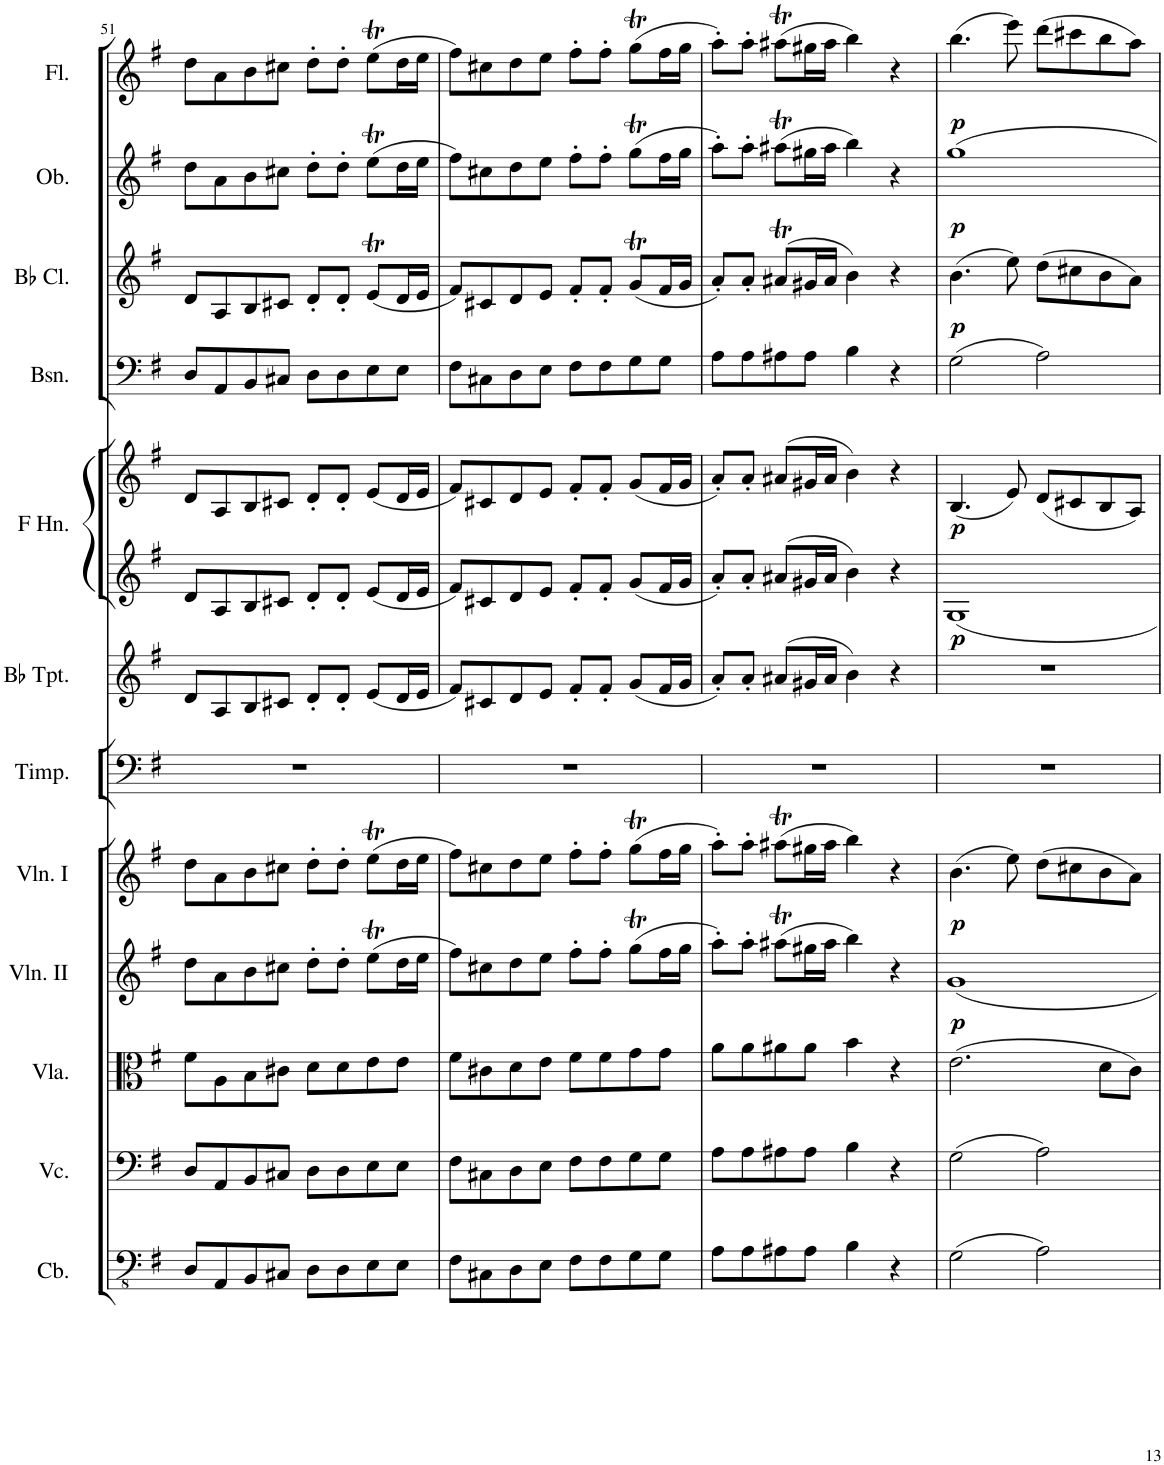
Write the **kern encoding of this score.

**kern	**kern	**kern	**kern	**dynam	**kern	**dynam	**kern	**kern	**kern	**kern	**dynam	**kern	**kern	**dynam	**kern	**dynam	**kern	**dynam
*part12	*part11	*part10	*part9	*part9	*part8	*part8	*part7	*part6	*part5	*part5	*part5	*part4	*part3	*part3	*part2	*part2	*part1	*part1
*staff13	*staff12	*staff11	*staff10	*staff10	*staff9	*staff9	*staff8	*staff7	*staff6	*staff5	*staff5/6	*staff4	*staff3	*staff3	*staff2	*staff2	*staff1	*staff1
*I"Contrabasses	*I"Violoncellos	*I"Violas	*I"Violins II	*	*I"Violins I	*	*I"Timpani	*I"Trumpets in Bb	*I"Horns in F	*	*	*I"Bassoons	*I"Clarinets in Bb	*	*I"Oboes	*	*I"Flutes	*
*I'Cb.	*I'Vc.	*I'Vla.	*I'Vln. II	*	*I'Vln. I	*	*I'Timp.	*	*	*	*	*I'Bsn.	*	*	*I'Ob.	*	*I'Fl.	*
!!LO:PB:g=z
*clefFv4	*clefF4	*clefC3	*clefG2	*	*clefG2	*	*clefF4	*clefG2	*clefG2	*clefG2	*	*clefF4	*clefG2	*	*clefG2	*	*clefG2	*
*	*	*	*	*	*	*	*	*ITrd1c2	*ITrd4c7	*ITrd4c7	*	*	*ITrd1c2	*	*	*	*	*
*k[f#]	*k[f#]	*k[f#]	*k[f#]	*	*k[f#]	*	*k[f#]	*k[f#]	*k[f#]	*k[f#]	*	*k[f#]	*k[f#]	*	*k[f#]	*	*k[f#]	*
*M4/4	*M4/4	*M4/4	*M4/4	*	*M4/4	*	*M4/4	*M4/4	*M4/4	*M4/4	*	*M4/4	*M4/4	*	*M4/4	*	*M4/4	*
=51	=51	=51	=51	=51	=51	=51	=51	=51	=51	=51	=51	=51	=51	=51	=51	=51	=51	=51
8DD/L	8D/L	8f#\L	8dd\L	.	8dd\L	.	1r	8d/L	8d/L	8d/L	.	8D/L	8d/L	.	8dd\L	.	8dd\L	.
8AAA/	8AA/	8A\	8a\	.	8a\	.	.	8A/	8A/	8A/	.	8AA/	8A/	.	8a\	.	8a\	.
8BBB/	8BB/	8B\	8b\	.	8b\	.	.	8B/	8B/	8B/	.	8BB/	8B/	.	8b\	.	8b\	.
8CC#X/J	8C#X/J	8c#X\J	8cc#X\J	.	8cc#X\J	.	.	8c#X/J	8c#X/J	8c#X/J	.	8C#X/J	8c#X/J	.	8cc#X\J	.	8cc#X\J	.
8DD\L	8D\L	8d\L	8dd'\L	.	8dd'\L	.	.	8d'/L	8d'/L	8d'/L	.	8D\L	8d'/L	.	8dd'\L	.	8dd'\L	.
8DD\	8D\	8d\	8dd'\J	.	8dd'\J	.	.	8d'/J	8d'/J	8d'/J	.	8D\	8d'/J	.	8dd'\J	.	8dd'\J	.
8EE\	8E\	8e\	(8eeT\L	.	(8eeT\L	.	.	(8e/L	8e/L	(8e/L	.	8E\	(8eT/L	.	(8eeT\L	.	(8eeT\L	.
8EE\J	8E\J	8e\J	16dd\L	.	16dd\L	.	.	16d/L	16d/L	16d/L	.	8E\J	16d/L	.	16dd\L	.	16dd\L	.
.	.	.	16ee\JJ	.	16ee\JJ	.	.	16e/JJ	16e/JJ	16e/JJ	.	.	16e/JJ	.	16ee\JJ	.	16ee\JJ	.
=52	=52	=52	=52	=52	=52	=52	=52	=52	=52	=52	=52	=52	=52	=52	=52	=52	=52	=52
8FF#\L	8F#\L	8f#\L	8ff#\L)	.	8ff#\L)	.	1r	8f#/L)	8f#/L	8f#/L)	.	8F#\L	8f#/L)	.	8ff#\L)	.	8ff#\L)	.
8CC#X\	8C#X\	8c#X\	8cc#X\	.	8cc#X\	.	.	8c#X/	8c#X/	8c#X/	.	8C#X\	8c#X/	.	8cc#X\	.	8cc#X\	.
8DD\	8D\	8d\	8dd\	.	8dd\	.	.	8d/	8d/	8d/	.	8D\	8d/	.	8dd\	.	8dd\	.
8EE\J	8E\J	8e\J	8ee\J	.	8ee\J	.	.	8e/J	8e/J	8e/J	.	8E\J	8e/J	.	8ee\J	.	8ee\J	.
8FF#\L	8F#\L	8f#\L	8ff#'\L	.	8ff#'\L	.	.	8f#'/L	8f#'/L	8f#'/L	.	8F#\L	8f#'/L	.	8ff#'\L	.	8ff#'\L	.
8FF#\	8F#\	8f#\	8ff#'\J	.	8ff#'\J	.	.	8f#'/J	8f#'/J	8f#'/J	.	8F#\	8f#'/J	.	8ff#'\J	.	8ff#'\J	.
8GG\	8G\	8g\	(8ggT\L	.	(8ggT\L	.	.	(8g/L	8g/L	(8g/L	.	8G\	(8gT/L	.	(8ggT\L	.	(8ggT\L	.
8GG\J	8G\J	8g\J	16ff#\L	.	16ff#\L	.	.	16f#/L	16f#/L	16f#/L	.	8G\J	16f#/L	.	16ff#\L	.	16ff#\L	.
.	.	.	16gg\JJ	.	16gg\JJ	.	.	16g/JJ	16g/JJ	16g/JJ	.	.	16g/JJ	.	16gg\JJ	.	16gg\JJ	.
=53	=53	=53	=53	=53	=53	=53	=53	=53	=53	=53	=53	=53	=53	=53	=53	=53	=53	=53
8AA\L	8A\L	8a\L	8aa'\L)	.	8aa'\L)	.	1r	8a'/L)	8a'/L	8a'/L)	.	8A\L	8a'/L)	.	8aa'\L)	.	8aa'\L)	.
8AA\	8A\	8a\	8aa'\J	.	8aa'\J	.	.	8a'/J	8a'/J	8a'/J	.	8A\	8a'/J	.	8aa'\J	.	8aa'\J	.
8AA#X\	8A#X\	8a#X\	(8aa#Xt\L	.	(8aa#Xt\L	.	.	(8a#X/L	8a#X/L	(8a#X/L	.	8A#X\	(8a#Xt/L	.	(8aa#Xt\L	.	(8aa#Xt\L	.
8AA#\J	8A#\J	8a#\J	16gg#X\L	.	16gg#X\L	.	.	16g#X/L	16g#X/L	16g#X/L	.	8A#\J	16g#X/L	.	16gg#X\L	.	16gg#X\L	.
.	.	.	16aa#\JJ	.	16aa#\JJ	.	.	16a#/JJ	16a#/JJ	16a#/JJ	.	.	16a#/JJ	.	16aa#\JJ	.	16aa#\JJ	.
4BB\	4B\	4b\	4bb\)	.	4bb\)	.	.	4b\)	4b\	4b\)	.	4B\	4b\)	.	4bb\)	.	4bb\)	.
4r	4r	4r	4r	.	4r	.	.	4r	4r	4r	.	4r	4r	.	4r	.	4r	.
=54	=54	=54	=54	=54	=54	=54	=54	=54	=54	=54	=54	=54	=54	=54	=54	=54	=54	=54
!	!	!	!	!LO:DY:b	!	!LO:DY:b	!	!	!	!	!LO:DY:b=2	!	!	!	!	!	!	!
!	!	!	!	!	!	!	!	!	!	!	!LO:DY:n=1:b	!	!	!LO:DY:b	!	!LO:DY:b	!	!LO:DY:b
(2GG\	(2G\	(2.e\	1g	p	(4.b\	p	1r	1r	1G	(4.B/	p p	(2G\	(4.b\	p	1gg	p	(4.bb\	p
.	.	.	.	.	8ee\)	.	.	.	.	8e/)	.	.	8ee\)	.	.	.	8eee\)	.
2AA\)	2A\)	.	.	.	(8dd\L	.	.	.	.	(8d/L	.	2A\)	(8dd\L	.	.	.	(8ddd\L	.
.	.	.	.	.	8cc#X\	.	.	.	.	8c#X/	.	.	8cc#X\	.	.	.	8ccc#X\	.
.	.	8d\L	.	.	8b\	.	.	.	.	8B/	.	.	8b\	.	.	.	8bb\	.
.	.	8c\J)	.	.	8a\J)	.	.	.	.	8A/J)	.	.	8a\J)	.	.	.	8aa\J)	.
=	=	=	=	=	=	=	=	=	=	=	=	=	=	=	=	=	=	=
*-	*-	*-	*-	*-	*-	*-	*-	*-	*-	*-	*-	*-	*-	*-	*-	*-	*-	*-
